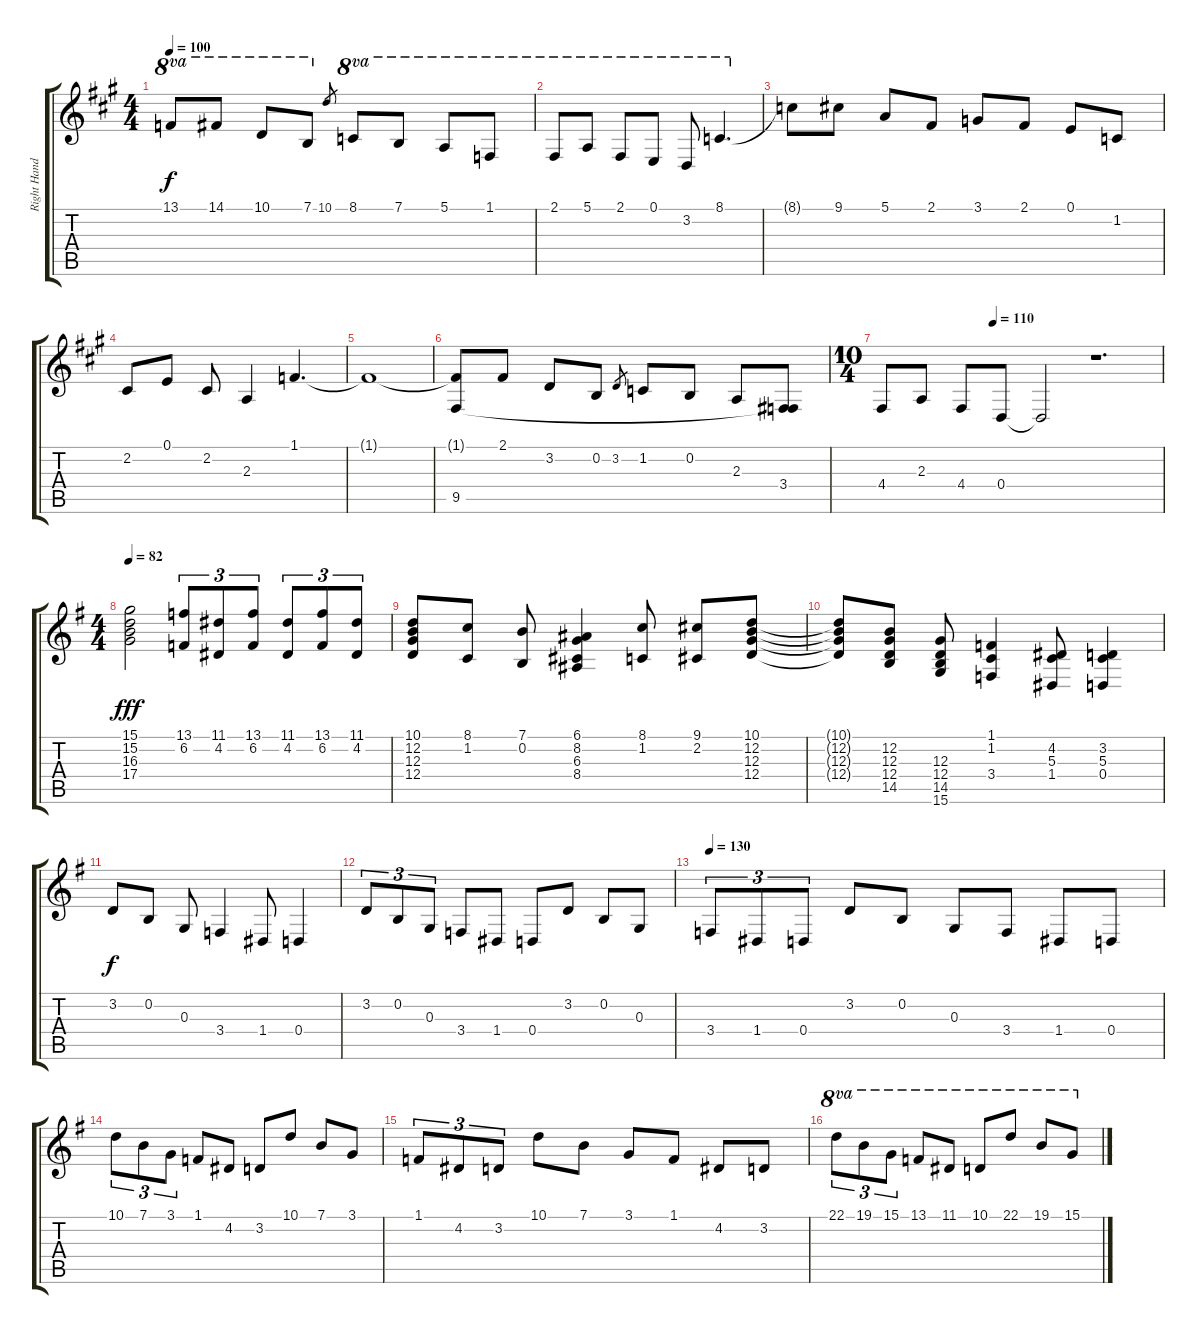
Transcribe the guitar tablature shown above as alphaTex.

\track ("Right Hand" "Right Hand") {instrument acousticgrandpiano}
\staff {score tabs}
\tuning (E4 B3 G3 D3 A2 E2) {hide}
\ts (4 4)
\tempo 100
\clef g2
\ks a
13.1{t}.8{ot 8va dy f} 14.1.8{ot 8va} 10.1.8{ot 8va} 7.1.8{ot 8va} 10.1.8{gr} 8.1.8{ot 8va} 7.1.8{ot 8va} 5.1.8{ot 8va} 1.1.8{ot 8va} |
2.1.8{ot 8va} 5.1.8{ot 8va} 2.1.8{ot 8va} 0.1.8{ot 8va} 3.2.8{ot 8va} 8.1.4{d ot 8va} |
8.1{t}.8 9.1.8 5.1.8 2.1.8 3.1.8 2.1.8 0.1.8 1.2.8 |
2.2.8 0.1.8 2.2.8 2.3.4 1.1.4{d} |
1.1{t}.1 |
(1.1{t} 9.5).8 2.1.8 3.2.8 0.2.8 3.2.8{gr} 1.2.8 0.2.8 2.3.8 (3.4 9.5{t}).8 |
\ts (10 4)
\tempo (110 0.4)
4.4.8 2.3.8 4.4.8 0.4.8 0.4{t}.2 r.1{d} |
\ts (4 4)
\tempo 82
\ks g
(15.1 15.2 16.3 17.4).2{dy fff} (13.1 6.2).8{tu (3 2)} (11.1 4.2).8{tu (3 2)} (13.1 6.2).8{tu (3 2)} (11.1 4.2).8{tu (3 2)} (13.1 6.2).8{tu (3 2)} (11.1 4.2).8{tu (3 2)} |
(10.1 12.2 12.3 12.4).8 (8.1 1.2).8 (7.1 0.2).8 (6.1 8.2 6.3 8.4).4 (8.1 1.2).8 (9.1 2.2).8 (10.1 12.2 12.3 12.4).8 |
(10.1{t} 12.2{t} 12.3{t} 12.4{t}).8 (12.2 12.3 12.4 14.5).8 (12.3 12.4 14.5 15.6).8 (1.1 1.2 3.4).4 (4.2 5.3 1.4).8 (3.2 5.3 0.4).4 |
3.2.8{dy f} 0.2.8 0.3.8 3.4.4 1.4.8 0.4.4 |
3.2.8{tu (3 2)} 0.2.8{tu (3 2)} 0.3.8{tu (3 2)} 3.4.8 1.4.8 0.4.8 3.2.8 0.2.8 0.3.8 |
\tempo 130
3.4.8{tu (3 2)} 1.4.8{tu (3 2)} 0.4.8{tu (3 2)} 3.2.8 0.2.8 0.3.8 3.4.8 1.4.8 0.4.8 |
10.1.8{tu (3 2)} 7.1.8{tu (3 2)} 3.1.8{tu (3 2)} 1.1.8 4.2.8 3.2.8 10.1.8 7.1.8 3.1.8 |
1.1.8{tu (3 2)} 4.2.8{tu (3 2)} 3.2.8{tu (3 2)} 10.1.8 7.1.8 3.1.8 1.1.8 4.2.8 3.2.8 |
22.1.8{tu (3 2) ot 8va} 19.1.8{tu (3 2) ot 8va} 15.1.8{tu (3 2) ot 8va} 13.1.8{ot 8va} 11.1.8{ot 8va} 10.1.8{ot 8va} 22.1.8{ot 8va} 19.1.8{ot 8va} 15.1.8{ot 8va}
